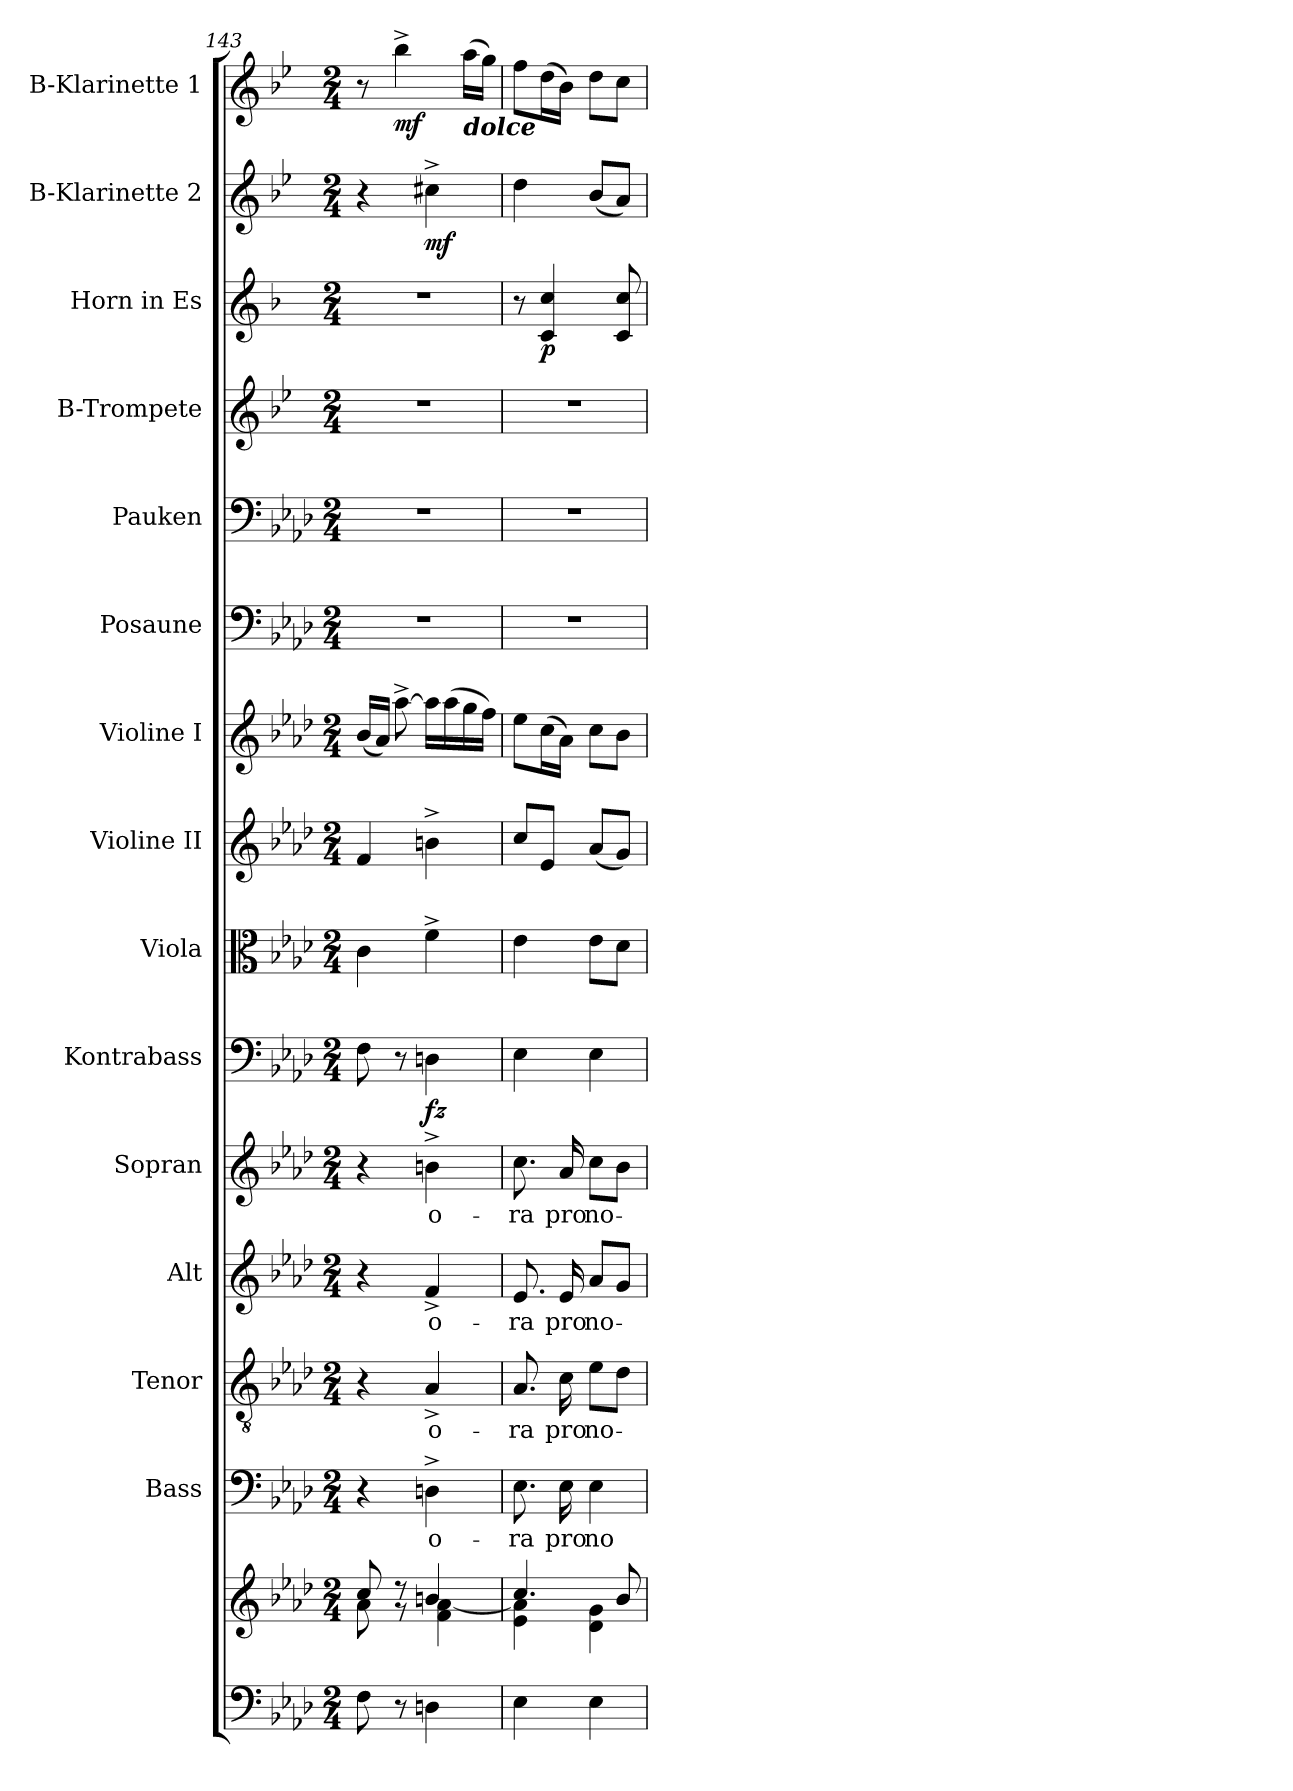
**kern	**kern	**kern	**text	**kern	**text	**kern	**text	**kern	**text	**kern	**dynam	**kern	**kern	**kern	**kern	**kern	**kern	**kern	**dynam	**kern	**dynam	**kern	**dynam
*part15	*part15	*part14	*part14	*part13	*part13	*part12	*part12	*part11	*part11	*part10	*part10	*part9	*part8	*part7	*part6	*part5	*part4	*part3	*part3	*part2	*part2	*part1	*part1
*staff16	*staff15	*staff14	*staff14	*staff13	*staff13	*staff12	*staff12	*staff11	*staff11	*staff10	*staff10	*staff9	*staff8	*staff7	*staff6	*staff5	*staff4	*staff3	*staff3	*staff2	*staff2	*staff1	*staff1
*	*	*I"Bass	*	*I"Tenor	*	*I"Alt	*	*I"Sopran	*	*I"Kontrabass	*	*I"Viola	*I"Violine II	*I"Violine I	*I"Posaune	*I"Pauken	*I"B-Trompete	*I"Horn in Es	*	*I"B-Klarinette 2	*	*I"B-Klarinette 1	*
*	*	*I'B.	*	*I'T.	*	*I'A.	*	*I'S.	*	*I'Kb.	*	*I'Vla.	*I'Vl. II	*I'Vl. I	*I'Pos.	*I'Pk.	*I'B Trp.	*	*	*I'B Kl. 2	*	*I'B Kl. 1	*
*clefF4	*clefG2	*clefF4	*	*clefGv2	*	*clefG2	*	*clefG2	*	*clefF4	*	*clefC3	*clefG2	*clefG2	*clefF4	*clefF4	*clefG2	*clefG2	*	*clefG2	*	*clefG2	*
*	*	*	*	*	*	*	*	*	*	*ITrd7c12	*	*	*	*	*	*	*ITrd1c2	*ITrd5c9	*	*ITrd1c2	*	*ITrd1c2	*
*k[b-e-a-d-]	*k[b-e-a-d-]	*k[b-e-a-d-]	*	*k[b-e-a-d-]	*	*k[b-e-a-d-]	*	*k[b-e-a-d-]	*	*k[b-e-a-d-]	*	*k[b-e-a-d-]	*k[b-e-a-d-]	*k[b-e-a-d-]	*k[b-e-a-d-]	*k[b-e-a-d-]	*k[b-e-a-d-]	*k[b-e-a-d-]	*	*k[b-e-a-d-]	*	*k[b-e-a-d-]	*
*A-:	*A-:	*A-:	*	*A-:	*	*A-:	*	*A-:	*	*A-:	*	*A-:	*A-:	*A-:	*A-:	*A-:	*A-:	*A-:	*	*A-:	*	*A-:	*
*M2/4	*M2/4	*M2/4	*	*M2/4	*	*M2/4	*	*M2/4	*	*M2/4	*	*M2/4	*M2/4	*M2/4	*M2/4	*M2/4	*M2/4	*M2/4	*	*M2/4	*	*M2/4	*
=143	=143	=143	=143	=143	=143	=143	=143	=143	=143	=143	=143	=143	=143	=143	=143	=143	=143	=143	=143	=143	=143	=143	=143
*	*^	*	*	*	*	*	*	*	*	*	*	*	*	*	*	*	*	*	*	*	*	*	*
8F\	8cc/	8a-\	4r	.	4r	.	4r	.	4r	.	8FF\	.	4c\	4f/	(<16b-/LL	2r	2r	2r	2r	.	4r	.	8r	.
.	.	.	.	.	.	.	.	.	.	.	.	.	.	.	16a-/JJ)	.	.	.	.	.	.	.	.	.
!	!	!	!	!	!	!	!	!	!	!	!	!	!	!	!	!	!	!	!	!	!	!	!	!LO:DY:b
8r	8r	8r	.	.	.	.	.	.	.	.	8r	.	.	.	[8aa-^>\	.	.	.	.	.	.	.	4aa-^>\	mf
!	!	!	!	!LO:LY:b	!	!LO:LY:b	!	!LO:LY:b	!	!LO:LY:b	!	!LO:DY:b	!	!	!	!	!	!	!	!	!	!LO:DY:b	!	!
4Dn\	4bn/	4f\ [<4a-\	4Dn^>\	o-	4A-^>/	o-	4f^>/	o-	4bn^>\	o-	4DDn\	fz	4f^>\	4bn^>\	16aa-\LL]	.	.	.	.	.	4bn^>\	mf	.	.
.	.	.	.	.	.	.	.	.	.	.	.	.	.	.	(>16aa-\	.	.	.	.	.	.	.	.	.
!	!	!	!	!	!	!	!	!	!	!	!	!	!	!	!	!	!	!	!	!	!	!	!LO:TX:b:Bi:t=dolce	!
.	.	.	.	.	.	.	.	.	.	.	.	.	.	.	16gg\	.	.	.	.	.	.	.	(>16gg\LL	.
.	.	.	.	.	.	.	.	.	.	.	.	.	.	.	16ff\JJ)	.	.	.	.	.	.	.	16ff\JJ)	.
=144	=144	=144	=144	=144	=144	=144	=144	=144	=144	=144	=144	=144	=144	=144	=144	=144	=144	=144	=144	=144	=144	=144	=144	=144
!	!	!	!	!LO:LY:b	!	!LO:LY:b	!	!LO:LY:b	!	!LO:LY:b	!	!	!	!	!	!	!	!	!	!	!	!	!	!
4E-\	4.cc/	4e-\ 4a-\]	8.E-\	-ra	8.A-/	-ra	8.e-/	-ra	8.cc\	-ra	4EE-\	.	4e-\	8cc/L	8ee-\L	2r	2r	2r	8r	.	4cc\	.	8ee-\L	.
!	!	!	!	!	!	!	!	!	!	!	!	!	!	!	!	!	!	!	!	!LO:DY:b	!	!	!	!
.	.	.	.	.	.	.	.	.	.	.	.	.	.	8e-/J	(>16cc\L	.	.	.	4E-/ 4e-/	p	.	.	(>16cc\L	.
!	!	!	!	!LO:LY:b	!	!LO:LY:b	!	!LO:LY:b	!	!LO:LY:b	!	!	!	!	!	!	!	!	!	!	!	!	!	!
.	.	.	16E-\	pro	16c\	pro	16e-/	pro	16a-/	pro	.	.	.	.	16a-\JJ)	.	.	.	.	.	.	.	16a-\JJ)	.
!	!	!	!	!LO:LY:b	!	!LO:LY:b	!	!LO:LY:b	!	!LO:LY:b	!	!	!	!	!	!	!	!	!	!	!	!	!	!
4E-\	.	4d-\ 4g\	4E-\	no-	8e-\L	no-	8a-/L	no-	8cc\L	no-	4EE-\	.	8e-\L	(<8a-/L	8cc\L	.	.	.	.	.	(<8a-/L	.	8cc\L	.
.	8b-/	.	.	.	8d-\J	.	8g/J	.	8b-\J	.	.	.	8d-\J	8g/J)	8b-\J	.	.	.	8E-/ 8e-/	.	8g/J)	.	8b-\J	.
*	*v	*v	*	*	*	*	*	*	*	*	*	*	*	*	*	*	*	*	*	*	*	*	*	*
=	=	=	=	=	=	=	=	=	=	=	=	=	=	=	=	=	=	=	=	=	=	=	=
*-	*-	*-	*-	*-	*-	*-	*-	*-	*-	*-	*-	*-	*-	*-	*-	*-	*-	*-	*-	*-	*-	*-	*-
